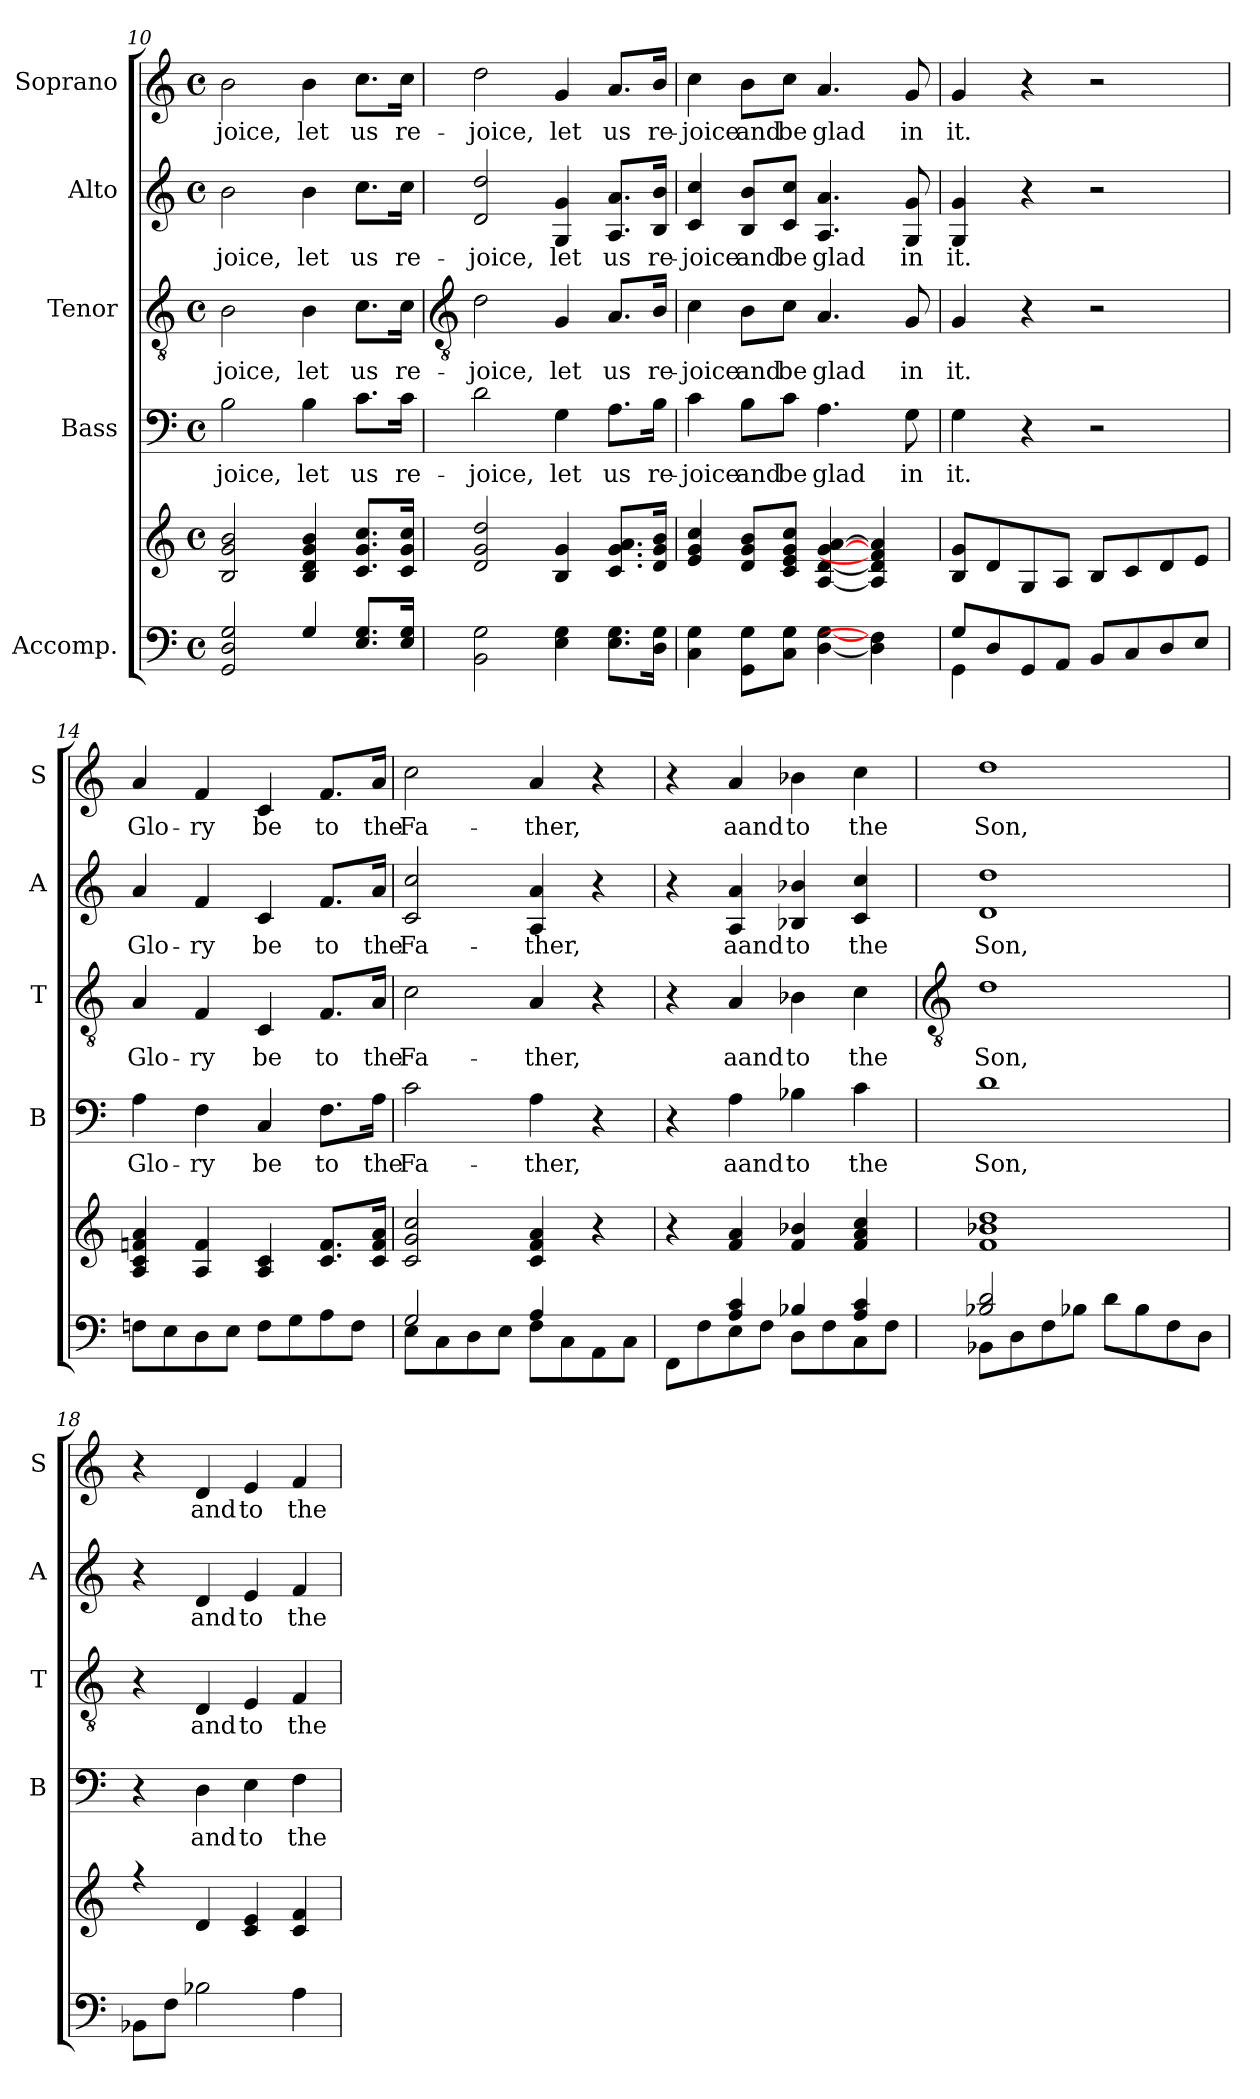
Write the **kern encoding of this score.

**kern	**kern	**kern	**text	**kern	**text	**kern	**text	**kern	**text
*part5	*part5	*part4	*part4	*part3	*part3	*part2	*part2	*part1	*part1
*staff6	*staff5	*staff4	*staff4	*staff3	*staff3	*staff2	*staff2	*staff1	*staff1
*I"Accomp.	*	*I"Bass	*	*I"Tenor	*	*I"Alto	*	*I"Soprano	*
*	*	*I'B	*	*I'T	*	*I'A	*	*I'S	*
*clefF4	*clefG2	*clefF4	*	*clefGv2	*	*clefG2	*	*clefG2	*
*k[]	*k[]	*k[]	*	*k[]	*	*k[]	*	*k[]	*
*C:	*C:	*C:	*	*C:	*	*C:	*	*C:	*
*M4/4	*M4/4	*M4/4	*	*M4/4	*	*M4/4	*	*M4/4	*
*met(c)	*met(c)	*met(c)	*	*met(c)	*	*met(c)	*	*met(c)	*
=10	=10	=10	=10	=10	=10	=10	=10	=10	=10
*^	*^	*	*	*	*	*	*	*	*
!	!	!	!	!	!LO:LY:b	!	!LO:LY:b	!	!LO:LY:b	!	!LO:LY:b
2GG 2D 2G	1ryy	2B/ 2g/ 2b/	1ryy	2B	-joice,	2B	-joice,	2b	-joice,	2b	-joice,
!	!	!	!	!	!LO:LY:b	!	!LO:LY:b	!	!LO:LY:b	!	!LO:LY:b
4G	.	4B/ 4d/ 4g/ 4b/	.	4B	let	4B	let	4b	let	4b	let
!	!	!	!	!	!LO:LY:b	!	!LO:LY:b	!	!LO:LY:b	!	!LO:LY:b
8.E 8.GL	.	8.c/ 8.g/ 8.cc/L	.	8.c\L	us	8.c\L	us	8.cc\L	us	8.cc\L	us
!	!	!	!	!	!LO:LY:b	!	!LO:LY:b	!	!LO:LY:b	!	!LO:LY:b
16E 16GJ	.	16c/ 16g/ 16cc/J	.	16c\Jk	re-	16c\Jk	re-	16cc\Jk	re-	16cc\Jk	re-
*	*	*v	*v	*	*	*	*	*	*	*	*
!!LO:LB:g=z
=11	=11	=11	=11	=11	=11	=11	=11	=11	=11	=11
*	*	*	*	*	*clefGv2	*	*	*	*	*
!	!	!	!	!LO:LY:b	!	!LO:LY:b	!	!LO:LY:b	!	!LO:LY:b
1ryy	2BB\ 2G\	2d 2g 2dd	2d	-joice,	2d	-joice,	2d 2dd	-joice,	2dd	-joice,
!	!	!	!	!LO:LY:b	!	!LO:LY:b	!	!LO:LY:b	!	!LO:LY:b
.	4E\ 4G\	4B 4g	4G	let	4G	let	4G 4g	let	4g	let
!	!	!	!	!LO:LY:b	!	!LO:LY:b	!	!LO:LY:b	!	!LO:LY:b
.	8.E\ 8.G\L	8.c 8.g 8.aL	8.A\L	us	8.A/L	us	8.A/ 8.a/L	us	8.a/L	us
!	!	!	!	!LO:LY:b	!	!LO:LY:b	!	!LO:LY:b	!	!LO:LY:b
.	16D\ 16G\J	16d 16g 16bJ	16B\Jk	re-	16B/Jk	re-	16B/ 16b/Jk	re-	16b/Jk	re-
=12	=12	=12	=12	=12	=12	=12	=12	=12	=12	=12
!	!	!	!	!LO:LY:b	!	!LO:LY:b	!	!LO:LY:b	!	!LO:LY:b
1ryy	4C\ 4G\	4e 4g 4cc	4c	-joice	4c	-joice	4c 4cc	-joice	4cc	-joice
!	!	!	!	!LO:LY:b	!	!LO:LY:b	!	!LO:LY:b	!	!LO:LY:b
.	8GG\ 8G\L	8d 8g 8bL	8B\L	and	8B\L	and	8B/ 8b/L	and	8b\L	and
!	!	!	!	!LO:LY:b	!	!LO:LY:b	!	!LO:LY:b	!	!LO:LY:b
.	8C\ 8G\J	8c 8e 8g 8ccJ	8c\J	be	8c\J	be	8c/ 8cc/J	be	8cc\J	be
!	!	!	!	!LO:LY:b	!	!LO:LY:b	!	!LO:LY:b	!	!LO:LY:b
.	[4D\ [4G\	[4A [4d [4g [4a	4.A	glad	4.A	glad	4.A 4.a	glad	4.a	glad
.	4D\] 4F#\]	4A] 4d] 4f#] 4a]	.	.	.	.	.	.	.	.
!	!	!	!	!LO:LY:b	!	!LO:LY:b	!	!LO:LY:b	!	!LO:LY:b
.	.	.	8G	in	8G	in	8G 8g	in	8g	in
=13	=13	=13	=13	=13	=13	=13	=13	=13	=13	=13
!	!	!	!	!LO:LY:b	!	!LO:LY:b	!	!LO:LY:b	!	!LO:LY:b
8GL	4GG\	8B 8gL	4G	it.	4G	it.	4G 4g	it.	4g	it.
8D	.	8d	.	.	.	.	.	.	.	.
8GG	4ryy	8G	4r	.	4r	.	4r	.	4r	.
8AAJ	.	8AJ	.	.	.	.	.	.	.	.
8BBL	2ryy	8BL	2r	.	2r	.	2r	.	2r	.
8C	.	8c	.	.	.	.	.	.	.	.
8D	.	8d	.	.	.	.	.	.	.	.
8EJ	.	8eJ	.	.	.	.	.	.	.	.
=14	=14	=14	=14	=14	=14	=14	=14	=14	=14	=14
!	!	!	!	!LO:LY:b	!	!LO:LY:b	!	!LO:LY:b	!	!LO:LY:b
1ryy	8Fn\L	4A 4c 4fn 4a	4A	Glo-	4A	Glo-	4a	Glo-	4a	Glo-
.	8E\	.	.	.	.	.	.	.	.	.
!	!	!	!	!LO:LY:b	!	!LO:LY:b	!	!LO:LY:b	!	!LO:LY:b
.	8D\	4A 4f	4F	-ry	4F	-ry	4f	-ry	4f	-ry
.	8E\J	.	.	.	.	.	.	.	.	.
!	!	!	!	!LO:LY:b	!	!LO:LY:b	!	!LO:LY:b	!	!LO:LY:b
.	8F\L	4A 4c	4C	be	4C	be	4c	be	4c	be
.	8G\	.	.	.	.	.	.	.	.	.
!	!	!	!	!LO:LY:b	!	!LO:LY:b	!	!LO:LY:b	!	!LO:LY:b
.	8A\	8.c 8.fL	8.F\L	to	8.F/L	to	8.f/L	to	8.f/L	to
.	8F\J	.	.	.	.	.	.	.	.	.
!	!	!	!	!LO:LY:b	!	!LO:LY:b	!	!LO:LY:b	!	!LO:LY:b
.	.	16c 16f 16aJ	16A\Jk	the	16A/Jk	the	16a/Jk	the	16a/Jk	the
=15	=15	=15	=15	=15	=15	=15	=15	=15	=15	=15
!	!	!	!	!LO:LY:b	!	!LO:LY:b	!	!LO:LY:b	!	!LO:LY:b
2G/	8E\L	2c 2g 2cc	2c	Fa-	2c	Fa-	2c 2cc	Fa-	2cc	Fa-
.	8C\	.	.	.	.	.	.	.	.	.
.	8D\	.	.	.	.	.	.	.	.	.
.	8E\J	.	.	.	.	.	.	.	.	.
!	!	!	!	!LO:LY:b	!	!LO:LY:b	!	!LO:LY:b	!	!LO:LY:b
4A/	8F\L	4c 4f 4a	4A	-ther,	4A	-ther,	4A 4a	-ther,	4a	-ther,
.	8C\	.	.	.	.	.	.	.	.	.
4ryy	8AA\	4r	4r	.	4r	.	4r	.	4r	.
.	8C\J	.	.	.	.	.	.	.	.	.
=16	=16	=16	=16	=16	=16	=16	=16	=16	=16	=16
4ryy	8FF\L	4r	4r	.	4r	.	4r	.	4r	.
.	8F\	.	.	.	.	.	.	.	.	.
!	!	!	!	!LO:LY:b	!	!LO:LY:b	!	!LO:LY:b	!	!LO:LY:b
4A/ 4c/	8E\	4f 4a	4A	aand	4A	aand	4A 4a	aand	4a	aand
.	8F\J	.	.	.	.	.	.	.	.	.
!	!	!	!	!LO:LY:b	!	!LO:LY:b	!	!LO:LY:b	!	!LO:LY:b
4B-X/	8D\L	4f 4b-X	4B-X	to	4B-X	to	4B-X 4b-X	to	4b-X	to
.	8F\	.	.	.	.	.	.	.	.	.
!	!	!	!	!LO:LY:b	!	!LO:LY:b	!	!LO:LY:b	!	!LO:LY:b
4A/ 4c/	8C\	4f 4a 4cc	4c	the	4c	the	4c 4cc	the	4cc	the
.	8F\J	.	.	.	.	.	.	.	.	.
!!LO:LB:g=z
=17	=17	=17	=17	=17	=17	=17	=17	=17	=17	=17
*	*	*	*	*	*clefGv2	*	*	*	*	*
*	*	*^	*	*	*	*	*	*	*	*
!	!	!	!	!	!LO:LY:b	!	!LO:LY:b	!	!LO:LY:b	!	!LO:LY:b
2B-X/ 2d/	8BB-X\L	1f/ 1b-X/ 1dd/	1ryy	1d	Son,	1d	Son,	1d 1dd	Son,	1dd	Son,
.	8D\	.	.	.	.	.	.	.	.	.	.
.	8F\	.	.	.	.	.	.	.	.	.	.
.	8B-X\J	.	.	.	.	.	.	.	.	.	.
2ryy	8d\L	.	.	.	.	.	.	.	.	.	.
.	8B-\	.	.	.	.	.	.	.	.	.	.
.	8F\	.	.	.	.	.	.	.	.	.	.
.	8D\J	.	.	.	.	.	.	.	.	.	.
=18	=18	=18	=18	=18	=18	=18	=18	=18	=18	=18	=18
1ryy	8BB-X\L	4r	1ryy	4r	.	4r	.	4r	.	4r	.
.	8F\J	.	.	.	.	.	.	.	.	.	.
!	!	!	!	!	!LO:LY:b	!	!LO:LY:b	!	!LO:LY:b	!	!LO:LY:b
.	2B-X\	4d/	.	4D	and	4D	and	4d	and	4d	and
!	!	!	!	!	!LO:LY:b	!	!LO:LY:b	!	!LO:LY:b	!	!LO:LY:b
.	.	4c/ 4e/	.	4E	to	4E	to	4e	to	4e	to
!	!	!	!	!	!LO:LY:b	!	!LO:LY:b	!	!LO:LY:b	!	!LO:LY:b
.	4A\	4c/ 4f/	.	4F	the	4F	the	4f	the	4f	the
*v	*v	*	*	*	*	*	*	*	*	*	*
*	*v	*v	*	*	*	*	*	*	*	*
=	=	=	=	=	=	=	=	=	=
*-	*-	*-	*-	*-	*-	*-	*-	*-	*-
